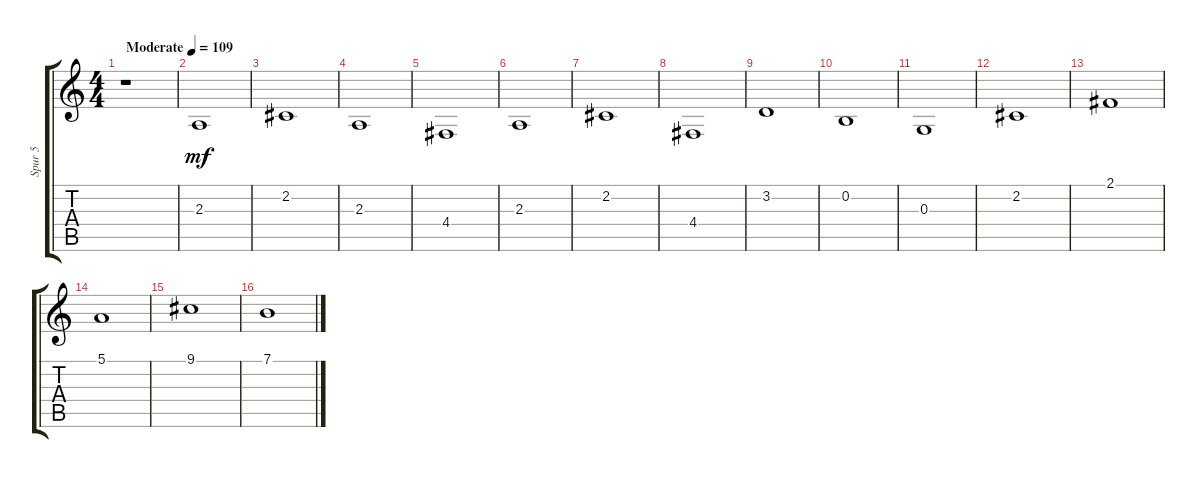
\track ("Spur 5" "Spur 5") {instrument pad2warm}
\staff {score tabs}
\tuning (E4 B3 G3 D3 A2 E2) {hide}
\ts (4 4)
\tempo (109 "Moderate")
\clef g2
\ks c
r.1{dy mf instrument pad2warm} |
2.3.1 |
2.2.1 |
2.3.1 |
4.4.1 |
2.3.1 |
2.2.1 |
4.4.1 |
3.2.1 |
0.2.1 |
0.3.1 |
2.2.1 |
2.1.1 |
5.1.1 |
9.1.1 |
7.1.1
